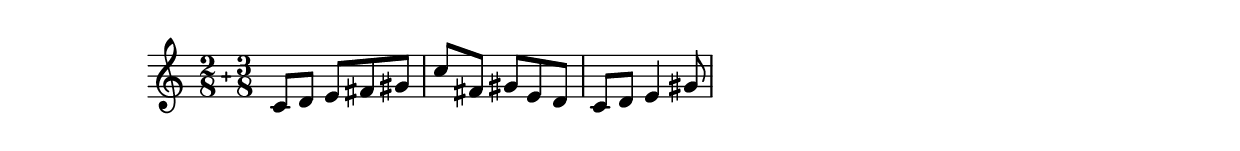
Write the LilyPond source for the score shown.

% Do not edit this file; it is automatically
% generated from Documentation/snippets/new
% This file is in the public domain.
%% Note: this file works from version 2.13.36
\version "2.13.39"

\header {
%% Translation of GIT committish: 5160eccb26cee0bfd802d844233e4a8d795a1e94
 doctitlees = "Indicaciones de compases compuestos"
 texidoces = "
Las indicaciones de compás poco frecuentes como @qq{5/8} se pueden
ejecutar como compases compuestos (p.ej. @qq{3/8 + 2/8}), que combinan
dos o más metros diferentes. LilyPond puede hacer la música de este
tipo fácil de leer e interpretar, imprimiendo explícitamente las
indicaciones de compás compuesto y adaptando el comportamiento
automático de las barras (también se pueden añadir indicaciones
gráficas de la agrupación de compases; véase el fragmento de código
apropiado en la base de datos).

"


%% Translation of GIT committish: 0a868be38a775ecb1ef935b079000cebbc64de40
texidocde = "
Ungerade Taktarten werden (wie etwa \"5/8\") werden oft als zusammengesetzte
Taktarten interpretiert (bspw. \"3/8 + 2/8\"), in welchen zwei oder mehr
Teiltakte unterschieden werden.  LilyPond kann derartige Noten produzieren,
indem entsprechende Taktarten gesetzt werden und die automatische
Bebalkung angepasst wird.

"
  doctitlede = "Zusammengesetzte Taktarten"



%% Translation of GIT committish: 4da4307e396243a5a3bc33a0c2753acac92cb685
  texidocfr = "
Des métriques telles que @qq{5/8} peuvent s'interpréter sous une forme
décomposée --- @qq{3/8 + 2/8} par exemple --- qui combine plusieurs
métriques.  LilyPond est capable de rendre ce type de notation, plus
  facile à lire et à interpréter, en imprimant cette métrique composite
  et en adaptant les règles de ligature automatique en conséquence.

"
  doctitlefr = "Métrique décomposée"

  lsrtags = "rhythms"
  texidoc = "
Odd 20th century time signatures (such as \"5/8\") can often be played
as compound time signatures (e.g. \"3/8 + 2/8\"), which combine two or
more inequal metrics. LilyPond can make such music quite easy to read
and play, by explicitly printing the compound time signatures and
adapting the automatic beaming behavior. (Graphic measure grouping
indications can also be added; see the appropriate snippet in this
database.)
"
  doctitle = "Compound time signatures"
} % begin verbatim


#(define ((compound-time one two num) grob)
   (grob-interpret-markup grob
                          (markup #:override '(baseline-skip . 0) #:number
                                  (#:line ((#:column (one num))
                                           #:vcenter "+"
                                           (#:column (two num)))))))

\relative c' {
  \override Staff.TimeSignature #'stencil = #(compound-time "2" "3" "8")
  \time 5/8
  \set Staff.beatStructure = #'(2 3)
  c8 d e fis gis
  c8 fis, gis e d
  c8 d e4 gis8
}
